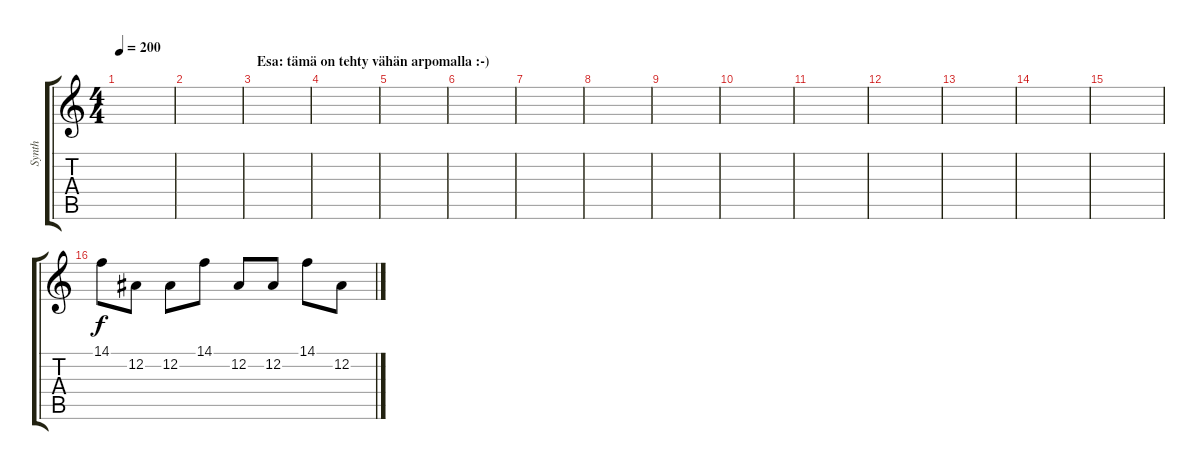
\track ("Synth" "Synth") {instrument stringensemble1}
\staff {score tabs}
\tuning (Eb4 Bb3 Gb3 Db3 Ab2 Eb2) {hide}
\ts (4 4)
\tempo 200
\clef g2
\ks c
|
|
\section ("" "Esa: tämä on tehty vähän arpomalla :-)")
|
|
|
|
|
|
|
|
|
|
|
|
|
14.1.8 12.2.8 12.2.8 14.1.8 12.2.8 12.2.8 14.1.8 12.2.8
